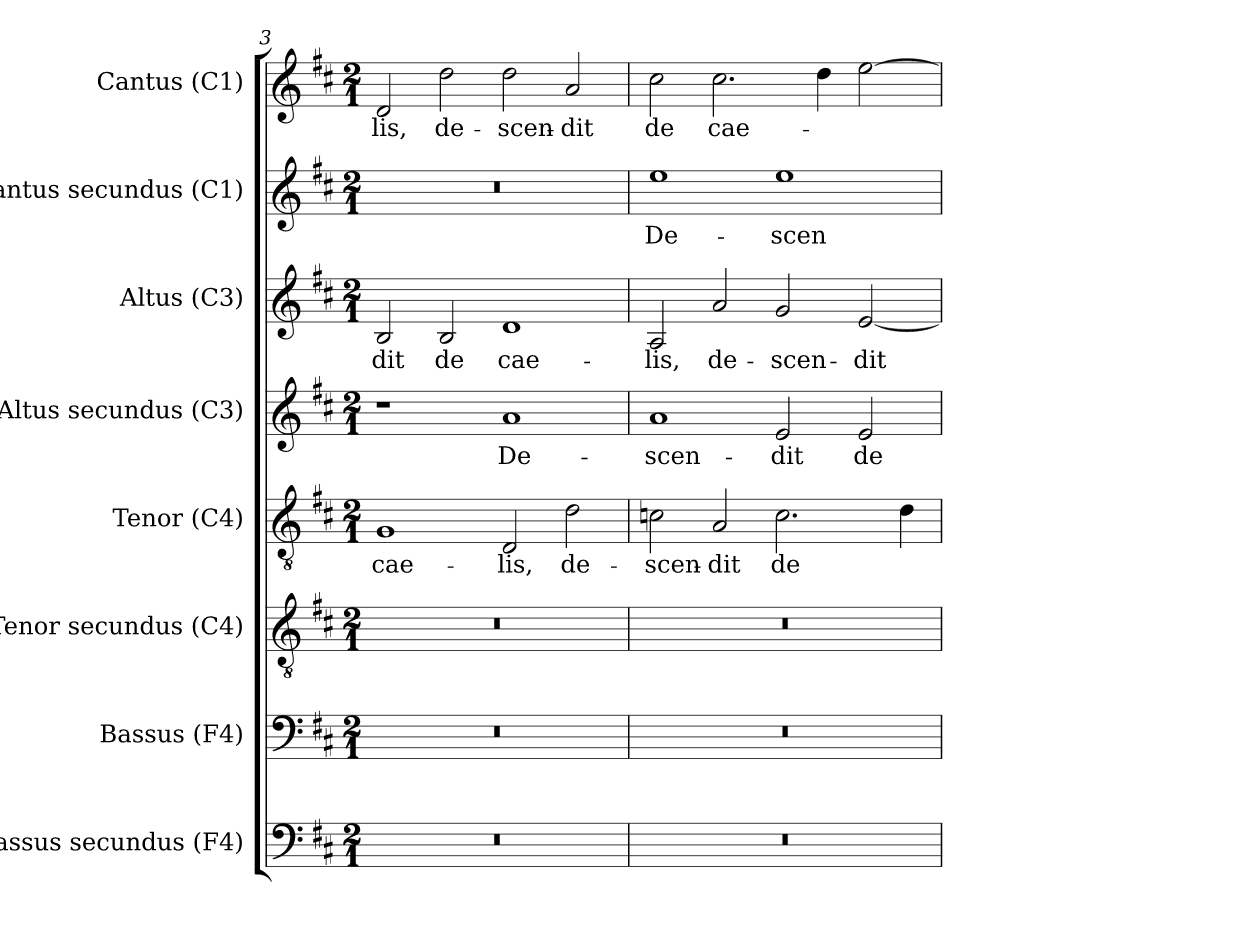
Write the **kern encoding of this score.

**kern	**kern	**kern	**kern	**text	**kern	**text	**kern	**text	**kern	**text	**kern	**text
*part8	*part7	*part6	*part5	*part5	*part4	*part4	*part3	*part3	*part2	*part2	*part1	*part1
*staff8	*staff7	*staff6	*staff5	*staff5	*staff4	*staff4	*staff3	*staff3	*staff2	*staff2	*staff1	*staff1
*I"Bassus secundus (F4)	*I"Bassus (F4)	*I"Tenor secundus (C4)	*I"Tenor (C4)	*	*I"Altus secundus (C3)	*	*I"Altus (C3)	*	*I"Cantus secundus (C1)	*	*I"Cantus (C1)	*
*I'B2	*I'B.	*I'T2	*I'T.	*	*I'A2	*	*I'A.	*	*I'C2	*	*I'C.	*
*clefF4	*clefF4	*clefGv2	*clefGv2	*	*clefG2	*	*clefG2	*	*clefG2	*	*clefG2	*
*	*	*	*ITrd7c12	*	*	*	*	*	*	*	*	*
*k[f#c#]	*k[f#c#]	*k[f#c#]	*k[f#c#]	*	*k[f#c#]	*	*k[f#c#]	*	*k[f#c#]	*	*k[f#c#]	*
*D:	*D:	*D:	*D:	*	*D:	*	*D:	*	*D:	*	*D:	*
*M2/1	*M2/1	*M2/1	*M2/1	*	*M2/1	*	*M2/1	*	*M2/1	*	*M2/1	*
=3	=3	=3	=3	=3	=3	=3	=3	=3	=3	=3	=3	=3
!LO:N:vis=1	!LO:N:vis=1	!LO:N:vis=1	!	!	!	!	!	!	!	!	!	!
!	!	!	!	!LO:LY:b:color=#000000	!	!	!	!	!	!	!	!
!	!	!	!	!	!	!	!	!LO:LY:b:color=#000000	!LO:N:vis=1	!	!	!
!	!	!	!	!	!	!	!	!	!	!	!	!LO:LY:b:color=#000000
0r	0r	0r	1GGi	cae-	1r	.	2Bi/	-dit	0r	.	2di/	-lis,
!	!	!	!	!	!	!	!	!LO:LY:b:color=#000000	!	!	!	!
!	!	!	!	!	!	!	!	!	!	!	!	!LO:LY:b:color=#000000
.	.	.	.	.	.	.	2Bi/	de	.	.	2ddi\	de-
!	!	!	!	!LO:LY:b:color=#000000	!	!	!	!	!	!	!	!
!	!	!	!	!	!	!LO:LY:b:color=#000000	!	!	!	!	!	!
!	!	!	!	!	!	!	!	!LO:LY:b:color=#000000	!	!	!	!
!	!	!	!	!	!	!	!	!	!	!	!	!LO:LY:b:color=#000000
.	.	.	2DDi/	-lis,	1ai	De-	1di	cae-	.	.	2ddi\	-scen-
!	!	!	!	!LO:LY:b:color=#000000	!	!	!	!	!	!	!	!
!	!	!	!	!	!	!	!	!	!	!	!	!LO:LY:b:color=#000000
.	.	.	2Di\	de-	.	.	.	.	.	.	2ai/	-dit
=4	=4	=4	=4	=4	=4	=4	=4	=4	=4	=4	=4	=4
!LO:N:vis=1	!LO:N:vis=1	!LO:N:vis=1	!	!	!	!	!	!	!	!	!	!
!	!	!	!	!LO:LY:b:color=#000000	!	!	!	!	!	!	!	!
!	!	!	!	!	!	!LO:LY:b:color=#000000	!	!	!	!	!	!
!	!	!	!	!	!	!	!	!LO:LY:b:color=#000000	!	!	!	!
!	!	!	!	!	!	!	!	!	!	!LO:LY:b:color=#000000	!	!
!	!	!	!	!	!	!	!	!	!	!	!	!LO:LY:b:color=#000000
0r	0r	0r	2Cni\	-scen-	1ai	-scen-	2Ai/	-lis,	1eei	De-	2cc#i\	de
!	!	!	!	!LO:LY:b:color=#000000	!	!	!	!	!	!	!	!
!	!	!	!	!	!	!	!	!LO:LY:b:color=#000000	!	!	!	!
!	!	!	!	!	!	!	!	!	!	!	!	!LO:LY:b:color=#000000
.	.	.	2AAi/	-dit	.	.	2ai/	de-	.	.	2.cc#i\	cae-
!	!	!	!	!LO:LY:b:color=#000000	!	!	!	!	!	!	!	!
!	!	!	!	!	!	!LO:LY:b:color=#000000	!	!	!	!	!	!
!	!	!	!	!	!	!	!	!LO:LY:b:color=#000000	!	!	!	!
!	!	!	!	!	!	!	!	!	!	!LO:LY:b:color=#000000	!	!
.	.	.	2.Ci\	de	2ei/	-dit	2gi/	-scen-	1eei	-scen-	.	.
.	.	.	.	.	.	.	.	.	.	.	4ddi\	.
!	!	!	!	!	!	!LO:LY:b:color=#000000	!	!	!	!	!	!
!	!	!	!	!	!	!	!	!LO:LY:b:color=#000000	!	!	!	!
.	.	.	.	.	2ei/	de	[2ei/	-dit	.	.	[2eei\	.
.	.	.	4Di\	.	.	.	.	.	.	.	.	.
=	=	=	=	=	=	=	=	=	=	=	=	=
*-	*-	*-	*-	*-	*-	*-	*-	*-	*-	*-	*-	*-
